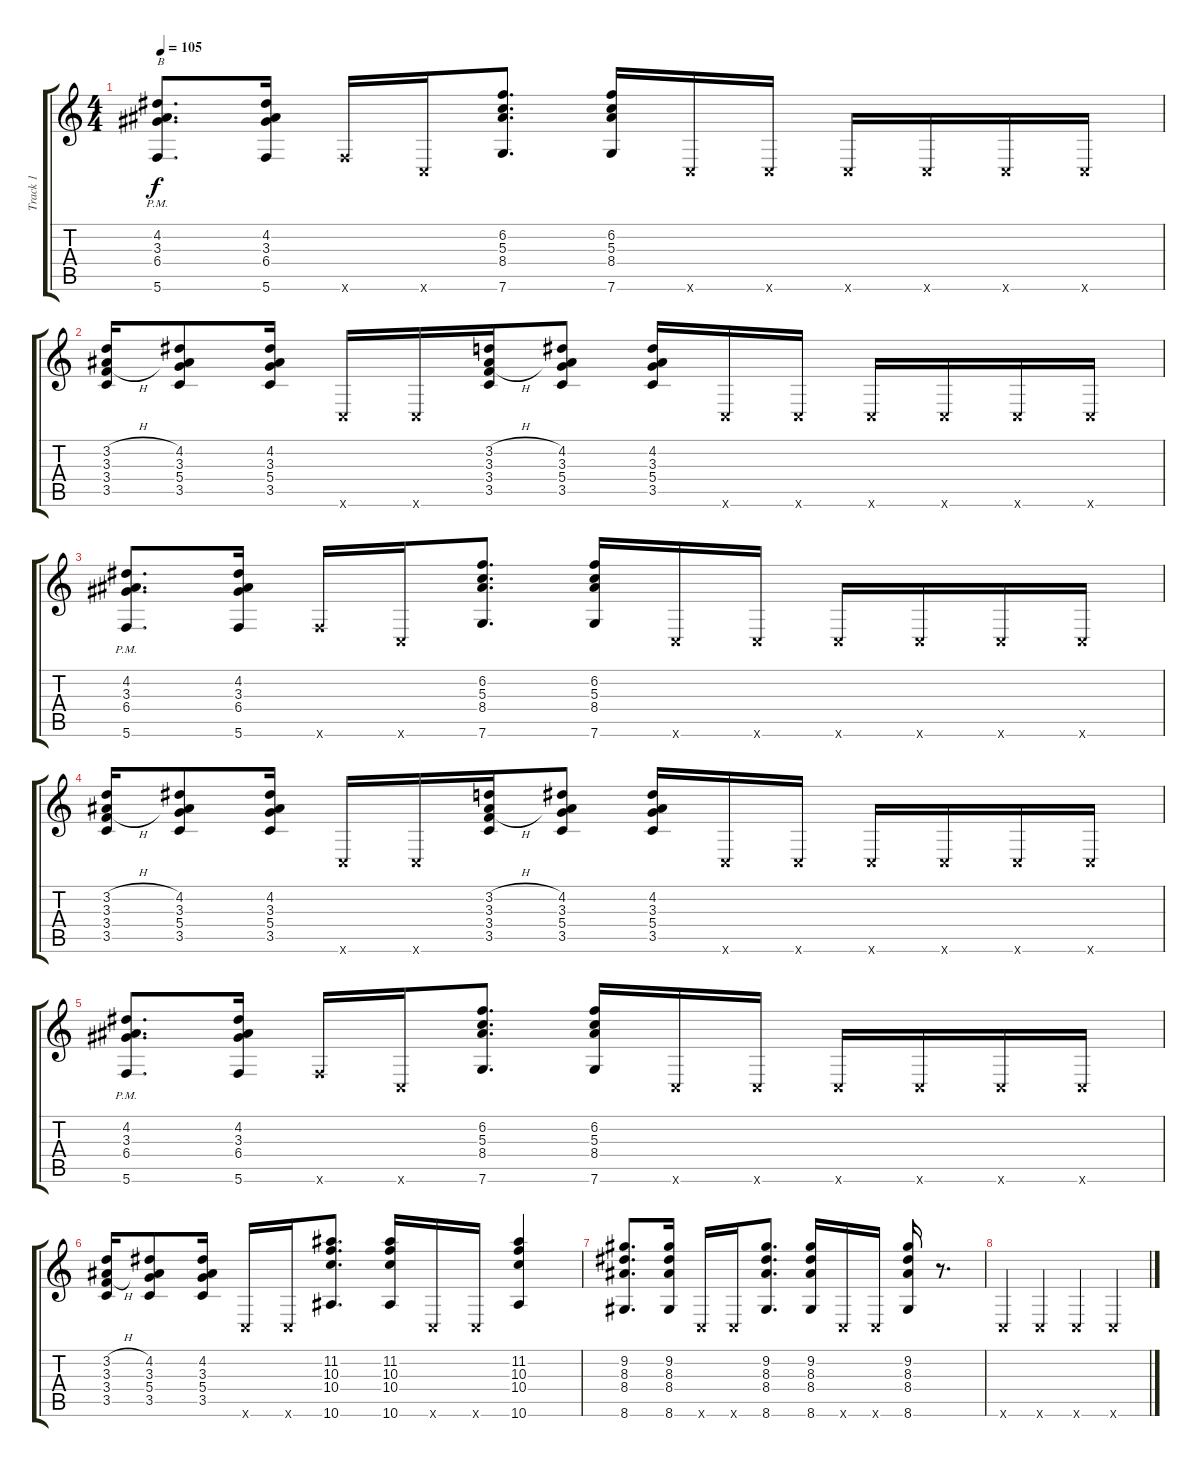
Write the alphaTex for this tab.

\track ("Track 1" "Track 1") {instrument acousticguitarnylon}
\staff {score tabs}
\tuning (E4 B3 G3 D3 A2 C2) {hide}
\ts (4 4)
\tempo 105
\clef g2
\ks c
(4.2 3.3 6.4 5.6{pm}).8{d txt "B" dy f} (4.2 3.3 6.4 5.6).16 5.6{x}.16 0.6{x}.16 (6.2 5.3 8.4 7.6).8{d} (6.2 5.3 8.4 7.6).16 0.6{x}.16 0.6{x}.16 0.6{x}.16 0.6{x}.16 0.6{x}.16 0.6{x}.16 |
(3.2{h} 3.3 3.4{h} 3.5).16 (4.2 3.3 5.4 3.5).8 (4.2 3.3 5.4 3.5).16 0.6{x}.16 0.6{x}.16 (3.2{h} 3.3 3.4{h} 3.5).16 (4.2 3.3 5.4 3.5).8 (4.2 3.3 5.4 3.5).16 0.6{x}.16 0.6{x}.16 0.6{x}.16 0.6{x}.16 0.6{x}.16 0.6{x}.16 |
(4.2 3.3 6.4 5.6{pm}).8{d} (4.2 3.3 6.4 5.6).16 5.6{x}.16 0.6{x}.16 (6.2 5.3 8.4 7.6).8{d} (6.2 5.3 8.4 7.6).16 0.6{x}.16 0.6{x}.16 0.6{x}.16 0.6{x}.16 0.6{x}.16 0.6{x}.16 |
(3.2{h} 3.3 3.4{h} 3.5).16 (4.2 3.3 5.4 3.5).8 (4.2 3.3 5.4 3.5).16 0.6{x}.16 0.6{x}.16 (3.2{h} 3.3 3.4{h} 3.5).16 (4.2 3.3 5.4 3.5).8 (4.2 3.3 5.4 3.5).16 0.6{x}.16 0.6{x}.16 0.6{x}.16 0.6{x}.16 0.6{x}.16 0.6{x}.16 |
(4.2 3.3 6.4 5.6{pm}).8{d} (4.2 3.3 6.4 5.6).16 5.6{x}.16 0.6{x}.16 (6.2 5.3 8.4 7.6).8{d} (6.2 5.3 8.4 7.6).16 0.6{x}.16 0.6{x}.16 0.6{x}.16 0.6{x}.16 0.6{x}.16 0.6{x}.16 |
(3.2{h} 3.3 3.4{h} 3.5).16 (4.2 3.3 5.4 3.5).8 (4.2 3.3 5.4 3.5).16 0.6{x}.16 0.6{x}.16 (11.2 10.3 10.4 10.6).8{d} (11.2 10.3 10.4 10.6).16 0.6{x}.16 0.6{x}.16 (11.2 10.3 10.4 10.6).4 |
(9.2 8.3 8.4 8.6).8{d} (9.2 8.3 8.4 8.6).16 0.6{x}.16 0.6{x}.16 (9.2 8.3 8.4 8.6).8{d} (9.2 8.3 8.4 8.6).16 0.6{x}.16 0.6{x}.16 (9.2 8.3 8.4 8.6).16 r.8{d} |
0.6{x}.4 0.6{x}.4 0.6{x}.4 0.6{x}.4
